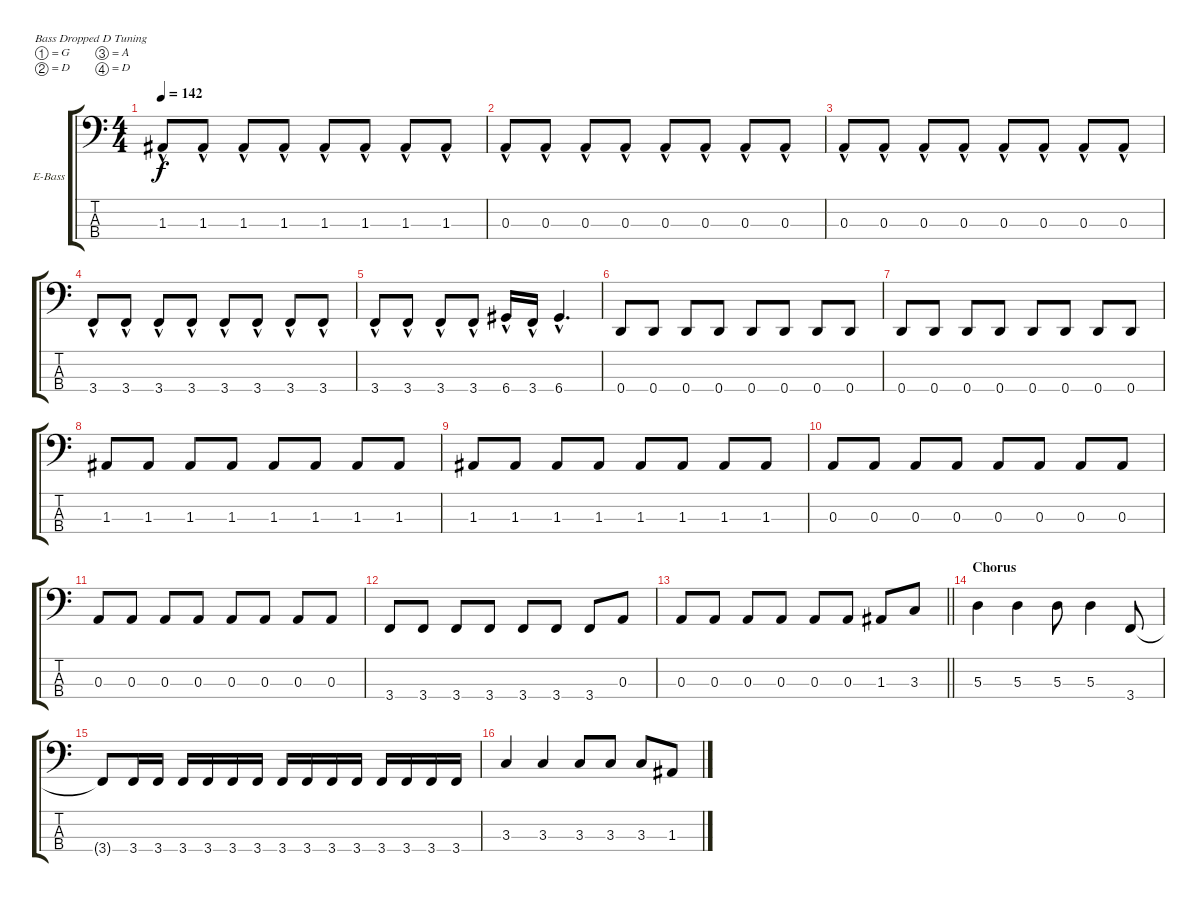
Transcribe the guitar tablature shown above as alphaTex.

\bracketExtendMode groupsimilarinstruments
\firstSystemTrackNameOrientation horizontal
\otherSystemsTrackNameOrientation horizontal
\track ("Electric Bass" "E-Bass") {instrument electricbasspick}
\staff {score tabs}
\tuning (G2 D2 A1 D1)
\ts (4 4)
\tempo 142
\clef f4
\ks c
1.3{hac}.8{dy f} 1.3{hac}.8 1.3{hac}.8 1.3{hac}.8 1.3{hac}.8 1.3{hac}.8 1.3{hac}.8 1.3{hac}.8 |
0.3{hac}.8 0.3{hac}.8 0.3{hac}.8 0.3{hac}.8 0.3{hac}.8 0.3{hac}.8 0.3{hac}.8 0.3{hac}.8 |
0.3{hac}.8 0.3{hac}.8 0.3{hac}.8 0.3{hac}.8 0.3{hac}.8 0.3{hac}.8 0.3{hac}.8 0.3{hac}.8 |
3.4{hac}.8 3.4{hac}.8 3.4{hac}.8 3.4{hac}.8 3.4{hac}.8 3.4{hac}.8 3.4{hac}.8 3.4{hac}.8 |
3.4{hac}.8 3.4{hac}.8 3.4{hac}.8 3.4{hac}.8 6.4{hac}.16 3.4{hac}.16 6.4{hac}.4{d} |
0.4.8 0.4.8 0.4.8 0.4.8 0.4.8 0.4.8 0.4.8 0.4.8 |
0.4.8 0.4.8 0.4.8 0.4.8 0.4.8 0.4.8 0.4.8 0.4.8 |
1.3.8 1.3.8 1.3.8 1.3.8 1.3.8 1.3.8 1.3.8 1.3.8 |
1.3.8 1.3.8 1.3.8 1.3.8 1.3.8 1.3.8 1.3.8 1.3.8 |
0.3.8 0.3.8 0.3.8 0.3.8 0.3.8 0.3.8 0.3.8 0.3.8 |
0.3.8 0.3.8 0.3.8 0.3.8 0.3.8 0.3.8 0.3.8 0.3.8 |
3.4.8 3.4.8 3.4.8 3.4.8 3.4.8 3.4.8 3.4.8 0.3.8 |
\barLineRight lightlight
0.3.8 0.3.8 0.3.8 0.3.8 0.3.8 0.3.8 1.3.8 3.3.8 |
\section ("" "Chorus")
5.3.4 5.3.4 5.3.8 5.3.4 3.4.8 |
3.4{t}.8 3.4.16 3.4.16 3.4.16 3.4.16 3.4.16 3.4.16 3.4.16 3.4.16 3.4.16 3.4.16 3.4.16 3.4.16 3.4.16 3.4.16 |
3.3.4 3.3.4 3.3.8 3.3.8 3.3.8 1.3.8
